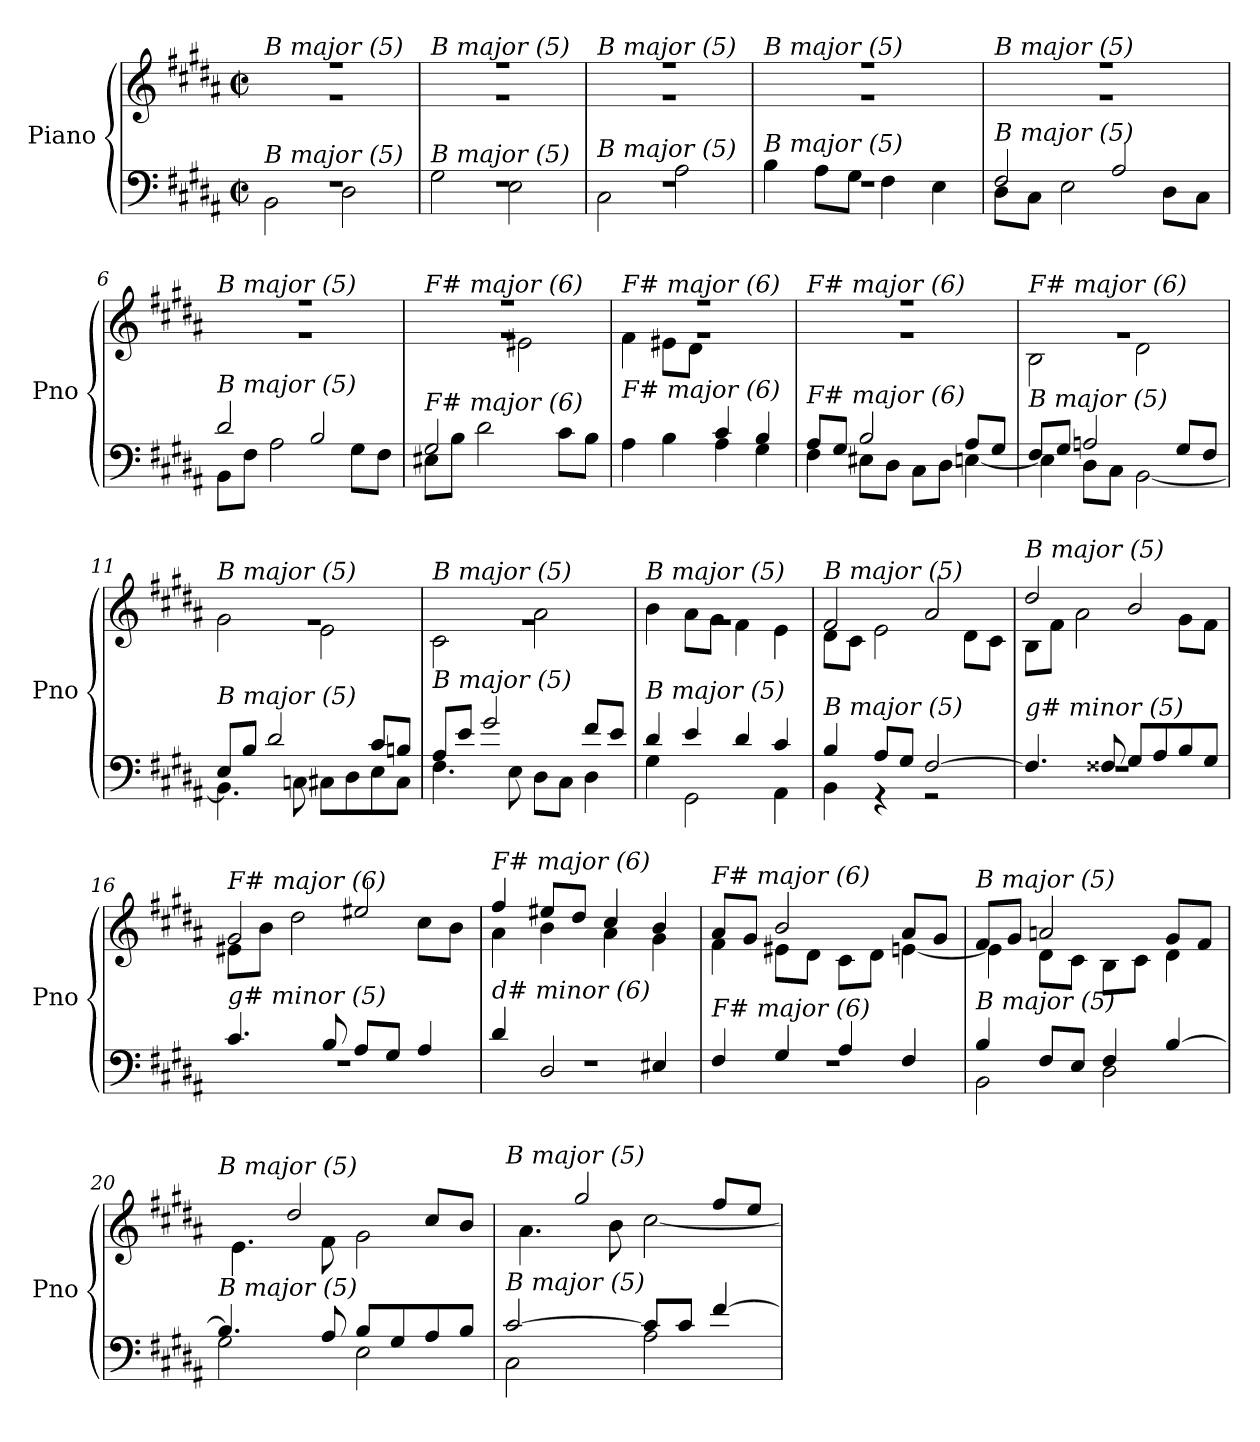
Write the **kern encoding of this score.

**kern	**kern
*part1	*part1
*staff2	*staff1
*I"Piano	*
*I'Pno	*
*clefF4	*clefG2
*k[f#c#g#d#a#]	*k[f#c#g#d#a#]
*M2/2	*M2/2
*met(c|)	*met(c|)
=1	=1
*^	*^
!	!	!LO:TX:i:t=B major (5)	!
!LO:TX:i:t=B major (5)	!	!	!
1rF	2BB\	1rg	1rff
.	2D#\	.	.
=2	=2	=2	=2
!	!	!LO:TX:i:t=B major (5)	!
!LO:TX:i:t=B major (5)	!	!	!
1rF	2G#\	1rg	1rff
.	2E\	.	.
=3	=3	=3	=3
!	!	!LO:TX:i:t=B major (5)	!
!LO:TX:i:t=B major (5)	!	!	!
1rF	2C#\	1rg	1rff
.	2A#\	.	.
=4	=4	=4	=4
!	!	!LO:TX:i:t=B major (5)	!
!LO:TX:i:t=B major (5)	!	!	!
1rF	4B\	1rg	1rff
.	8A#\L	.	.
.	8G#\J	.	.
.	4F#\	.	.
.	4E\	.	.
=5	=5	=5	=5
!	!	!LO:TX:i:t=B major (5)	!
!LO:TX:i:t=B major (5)	!	!	!
2F#/	8D#\L	1rg	1rff
.	8C#\J	.	.
.	2E\	.	.
2A#/	.	.	.
.	8D#\L	.	.
.	8C#\J	.	.
=6	=6	=6	=6
!	!	!LO:TX:i:t=B major (5)	!
!LO:TX:i:t=B major (5)	!	!	!
2d#/	8BB\L	1rg	1rff
.	8F#\J	.	.
.	2A#\	.	.
2B/	.	.	.
.	8G#\L	.	.
.	8F#\J	.	.
!!LO:LB:g=z
=7	=7	=7	=7
*	*	*	*^
!	!	!LO:TX:i:t=F# major (6)	!	!
!LO:TX:i:t=F# major (6)	!	!	!	!
2G#/	8E#X\L	1rg	1rff	2ryy
.	8B\J	.	.	.
.	2d#\	.	.	.
2ryy	.	.	.	2e#X\
.	8c#\L	.	.	.
.	8B\J	.	.	.
=8	=8	=8	=8	=8
!	!	!LO:TX:i:t=F# major (6)	!	!
!LO:TX:i:t=F# major (6)	!	!	!	!
2ryy	4A#\	1rg	1rff	4f#\
.	4B\	.	.	8e#X\L
.	.	.	.	8d#\J
4c#/	4A#\	.	.	2ryy
4B/	4G#\	.	.	.
*	*	*	*v	*v
=9	=9	=9	=9
!	!	!LO:TX:i:t=F# major (6)	!
!LO:TX:i:t=F# major (6)	!	!	!
8A#/L	4F#\	1rg	1rff
8G#/J	.	.	.
2B/	8E#X\L	.	.
.	8D#\J	.	.
.	8C#\L	.	.
.	8D#\J	.	.
8A#/L	[4En\	.	.
8G#/J	.	.	.
=10	=10	=10	=10
!	!	!LO:TX:i:t=F# major (6)	!
!LO:TX:i:t=B major (5)	!	!	!
8F#/L	4E\]	1rg	2B\
8G#/J	.	.	.
2An/	8D#\L	.	.
.	8C#\J	.	.
.	[2BB\	.	2d#\
8G#/L	.	.	.
8F#/J	.	.	.
=11	=11	=11	=11
!	!	!LO:TX:i:t=B major (5)	!
!LO:TX:i:t=B major (5)	!	!	!
8E/L	4.BB\]	1rg	2g#\
8B/J	.	.	.
2d#/	.	.	.
.	8Cni\	.	.
.	8C#\L	.	2e\
.	8D#\	.	.
8c#/L	8E\	.	.
8Bn/J	8C#\J	.	.
!!LO:LB:g=z	!!
=12	=12	=12	=12
!	!	!LO:TX:i:t=B major (5)	!
!LO:TX:i:t=B major (5)	!	!	!
8A#/L	4.F#\	1rg	2c#\
8e/J	.	.	.
2g#/	.	.	.
.	8E\	.	.
.	8D#\L	.	2a#\
.	8C#\J	.	.
8f#/L	4D#\	.	.
8e/J	.	.	.
=13	=13	=13	=13
!	!	!LO:TX:i:t=B major (5)	!
!LO:TX:i:t=B major (5)	!	!	!
4d#/	4G#\	1rg	4b\
4e/	2GG#\	.	8a#\L
.	.	.	8g#\J
4d#/	.	.	4f#\
4c#/	4AA#\	.	4e\
=14	=14	=14	=14
!	!	!LO:TX:i:t=B major (5)	!
!LO:TX:i:t=B major (5)	!	!	!
4B/	4BB\	2f#/	8d#\L
.	.	.	8c#\J
8A#/L	4r	.	2e\
8G#/J	.	.	.
[2F#/	2r	2a#/	.
.	.	.	8d#\L
.	.	.	8c#\J
=15	=15	=15	=15
!	!	!LO:TX:i:t=B major (5)	!
!LO:TX:i:t=g# minor (5)	!	!	!
4.F#/]	1rF	2dd#/	8B\L
.	.	.	8f#\J
.	.	.	2a#\
8F##X/	.	.	.
8G#/L	.	2b/	.
8A#/	.	.	.
8B/	.	.	8g#\L
8G#/J	.	.	8f#\J
=16	=16	=16	=16
!	!	!LO:TX:i:t=F# major (6)	!
!LO:TX:i:t=g# minor (5)	!	!	!
4.c#/	1rF	2g#/	8e#X\L
.	.	.	8b\J
.	.	.	2dd#\
8B/	.	.	.
8A#/L	.	2ee#X/	.
8G#/J	.	.	.
4A#/	.	.	8cc#\L
.	.	.	8b\J
!!LO:LB:g=z	!!
=17	=17	=17	=17
!	!	!LO:TX:i:t=F# major (6)	!
!LO:TX:i:t=d# minor (6)	!	!	!
4d#/	1rF	4ff#/	4a#\
2D#/	.	8ee#X/L	4b\
.	.	8dd#/J	.
.	.	4cc#/	4a#\
4E#X/	.	4b/	4g#\
=18	=18	=18	=18
!	!	!LO:TX:i:t=F# major (6)	!
!LO:TX:i:t=F# major (6)	!	!	!
4F#/	1rF	8a#/L	4f#\
.	.	8g#/J	.
4G#/	.	2b/	8e#X\L
.	.	.	8d#\J
4A#/	.	.	8c#\L
.	.	.	8d#\J
4F#/	.	8a#/L	[4en\
.	.	8g#/J	.
=19	=19	=19	=19
!	!	!LO:TX:i:t=B major (5)	!
!LO:TX:i:t=B major (5)	!	!	!
4B/	2BB\	8f#/L	4e\]
.	.	8g#/J	.
8F#/L	.	2an/	8d#\L
8E/J	.	.	8c#\J
4F#/	2D#\	.	8B\L
.	.	.	8c#\J
[4B/	.	8g#/L	4d#\
.	.	8f#/J	.
=20	=20	=20	=20
!	!	!LO:TX:i:t=B major (5)	!
!LO:TX:i:t=B major (5)	!	!	!
4.B/]	2G#\	8e/Lyy	4.e\
.	.	8b/J	.
.	.	2dd#/	.
8A#/	.	.	8f#\
8B/L	2E\	.	2g#\
8G#/	.	.	.
8A#/	.	8cc#/L	.
8B/J	.	8b/J	.
=21	=21	=21	=21
!	!	!LO:TX:i:t=B major (5)	!
!LO:TX:i:t=B major (5)	!	!	!
[2c#/	2C#\	8a#/Lyy	4.a#\
.	.	8ee/J	.
.	.	2gg#/	.
.	.	.	8b\
8c#/L]	2A#\	.	[2cc#\
8c#/J	.	.	.
[4f#/	.	8ff#/L	.
.	.	8ee/J	.
*v	*v	*	*
*	*v	*v
=	=
*-	*-
